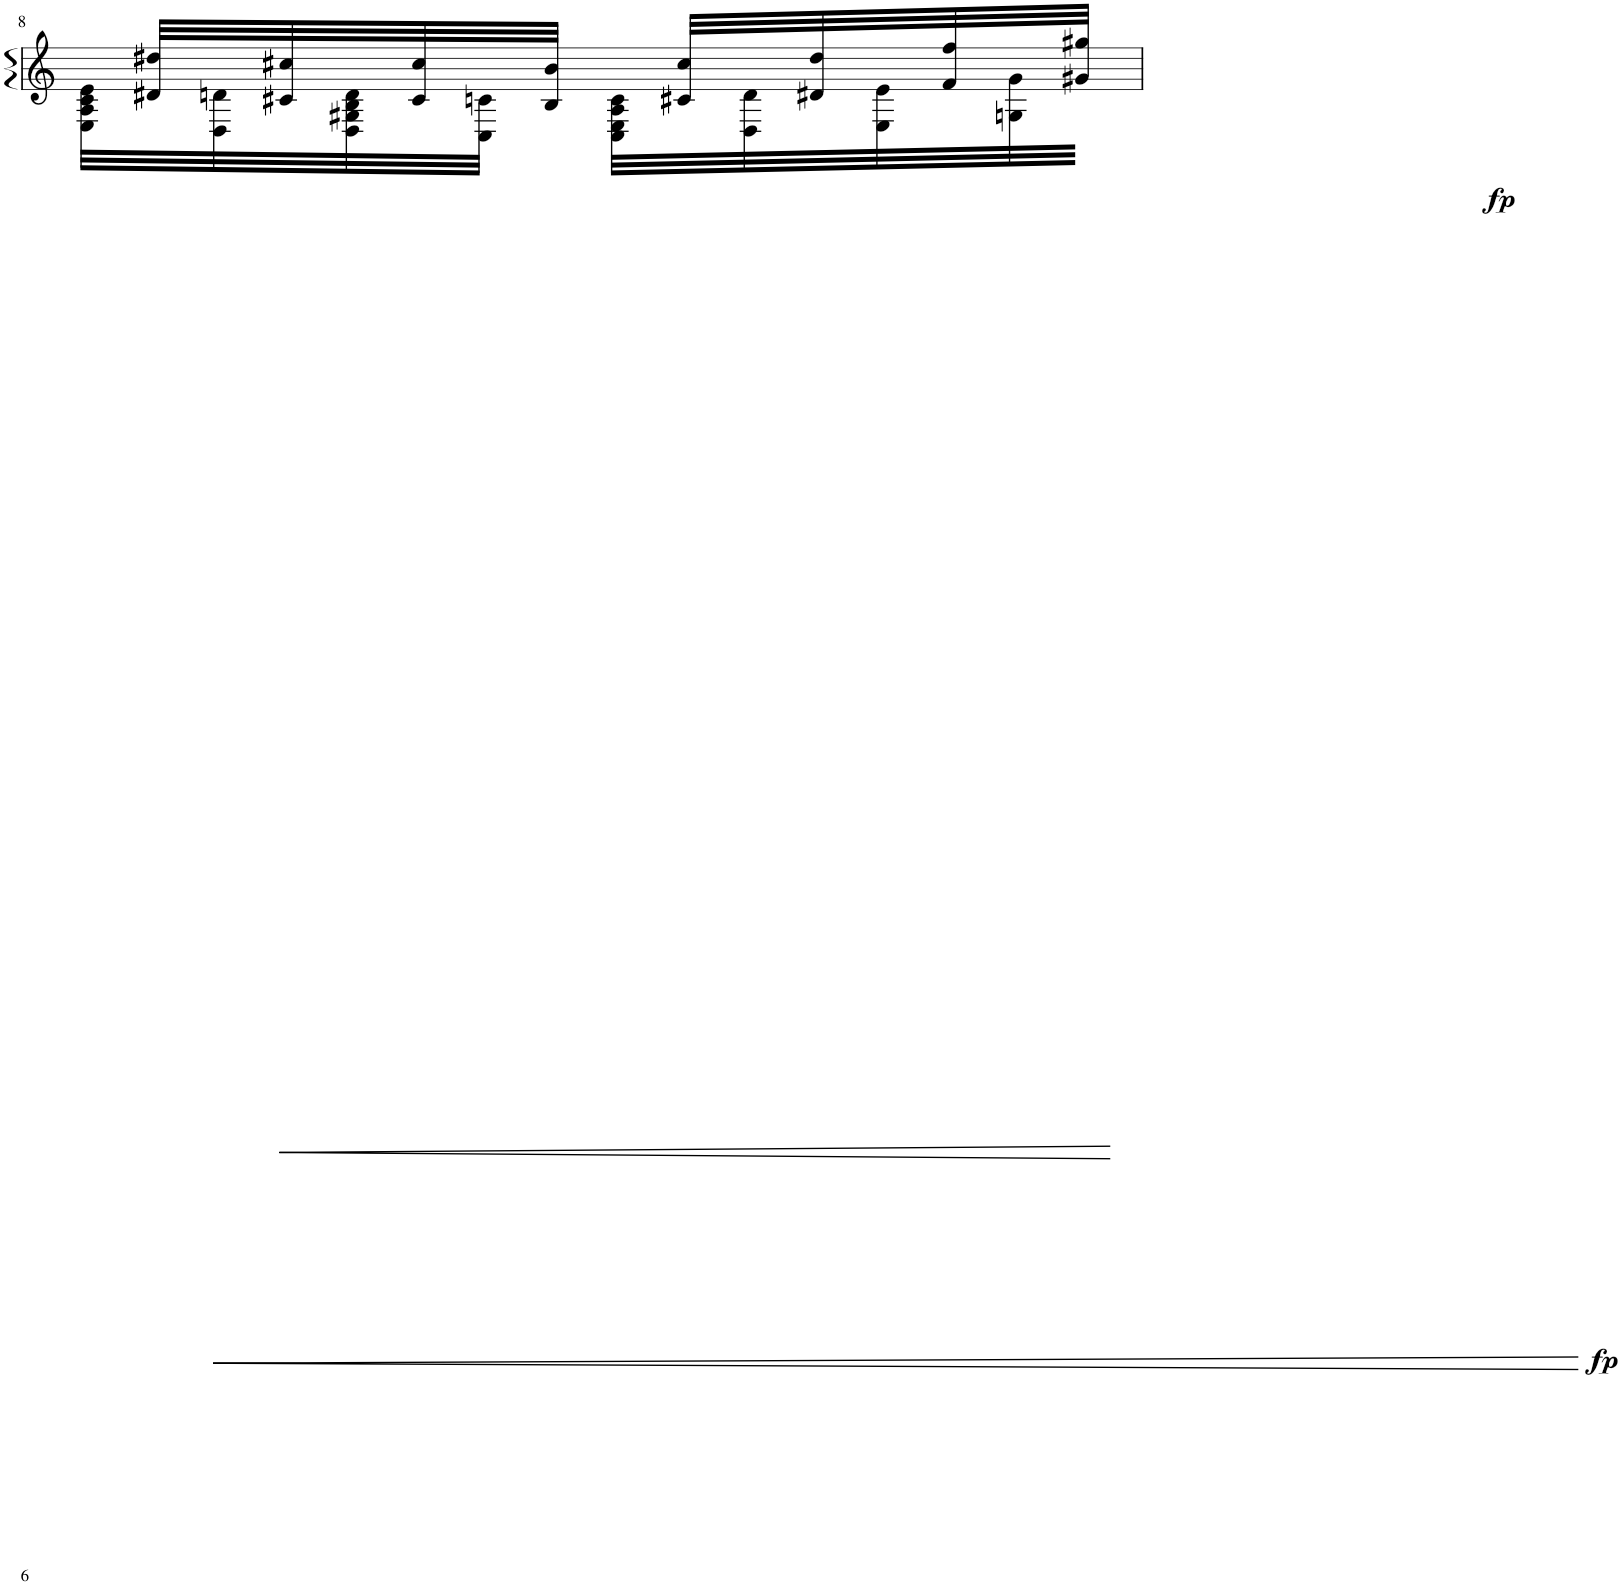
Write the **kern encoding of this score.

**kern	**dynam
*part1	*part1
*staff1	*staff1
*I"Piano	*
*I'Pno	*
!!LO:PB:g=z
*clefG2	*
*k[]	*
*M2/4	*
=8	=8
*^	*
32ryy	32E\ 32A\ 32c\ 32e\LLL	.
32d#X/ 32dd#X/LLL	32ryy	.
!	!	!LO:HP:b
32ryy	32D\ 32dn\	<
!	!	!LO:HP:b
32c#X/ 32cc#X/	32ryy	<
32ryy	32D\ 32G#X\ 32B\ 32d\	.
32c#/ 32cc#/	32ryy	.
32ryy	32C\ 32cn\JJJ	.
32B/ 32b/JJJ	32ryy	.
32ryy	32C\ 32E\ 32A\ 32c\LLL	.
32c#X/ 32cc#/LLL	32ryy	.
32ryy	32D\ 32d\	.
32d#X/ 32dd#/	32ryy	.
32ryy	32E\ 32e\	.
32f/ 32ff/	32ryy	.
!	!	!LO:DY:b
32ryy	32Gn\ 32g\	fp
!	!	!LO:DY:n=1:b
32g#X/ 32gg#X/JJJ	32ryy	[ fp
*v	*v	*
.	[
=	=
*-	*-
